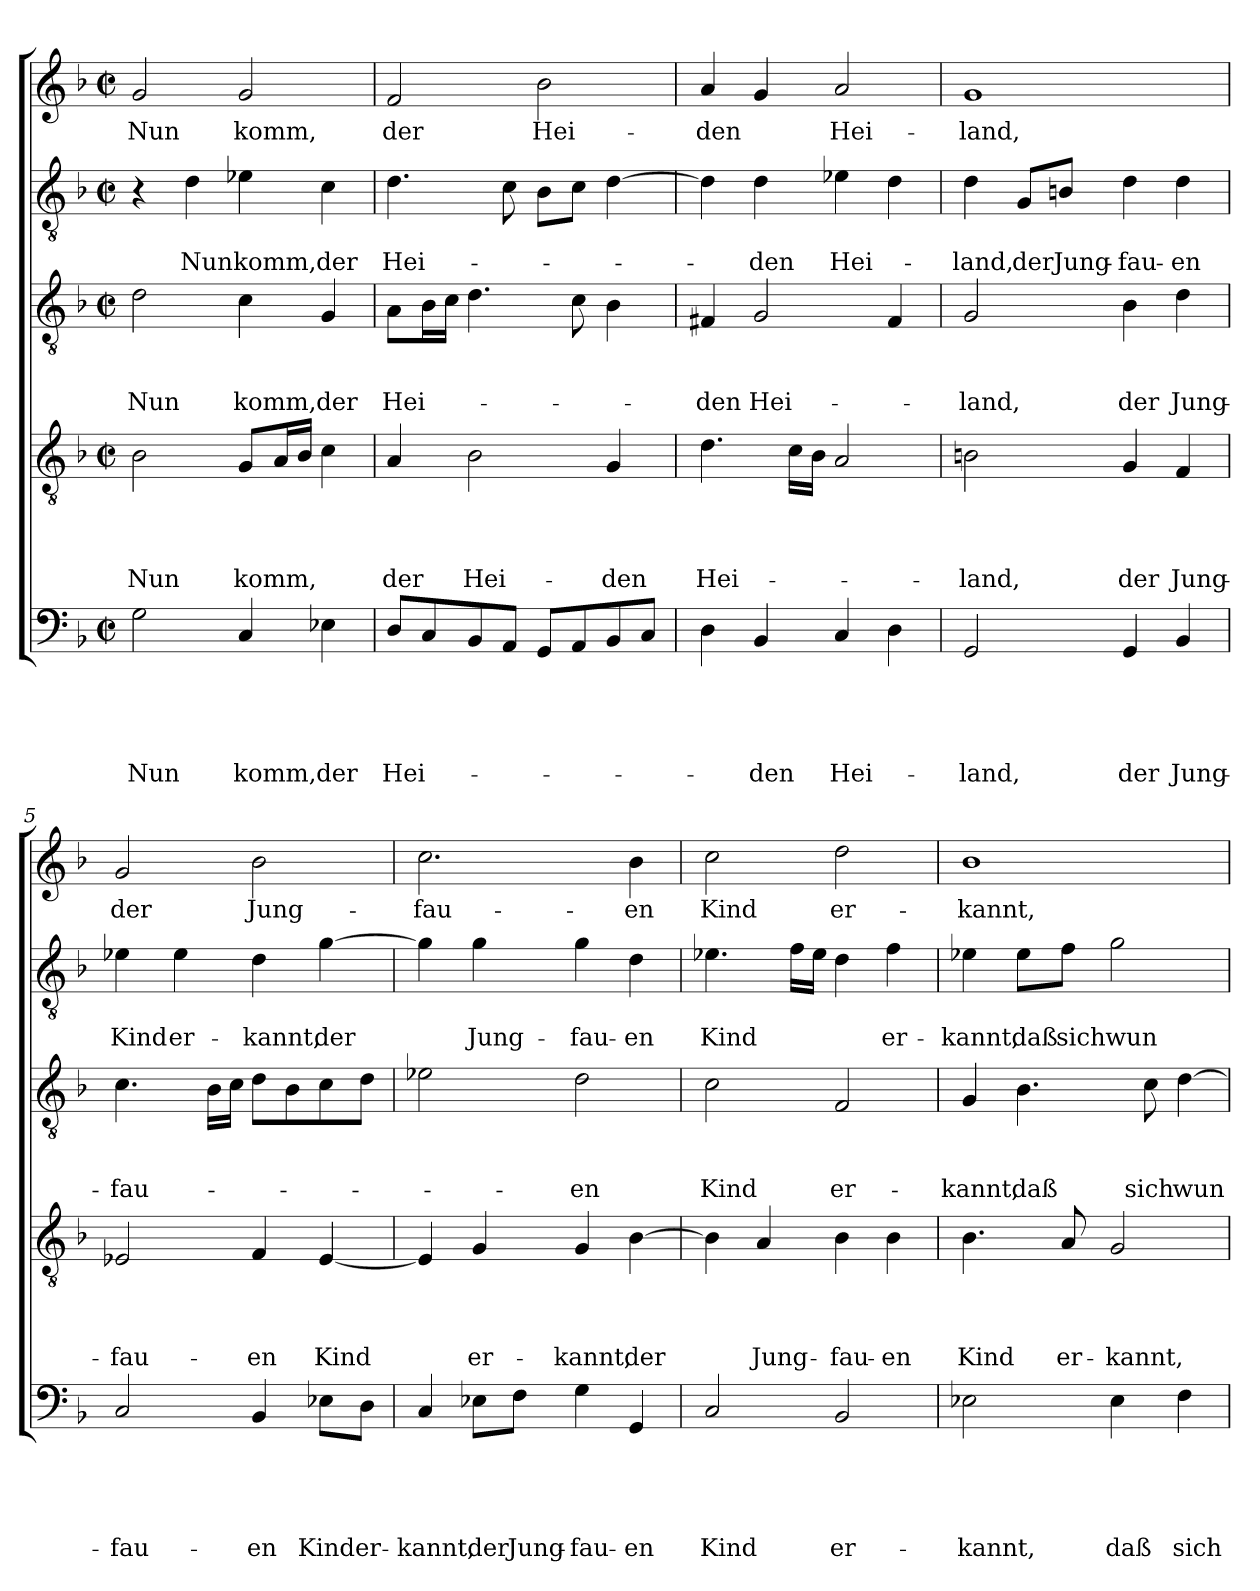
**kern	**text	**text	**text	**text	**text	**kern	**text	**text	**text	**text	**kern	**text	**text	**text	**kern	**text	**text	**kern	**text
*part5	*part5	*part5	*part5	*part5	*part5	*part4	*part4	*part4	*part4	*part4	*part3	*part3	*part3	*part3	*part2	*part2	*part2	*part1	*part1
*staff5	*staff5	*staff5	*staff5	*staff5	*staff5	*staff4	*staff4	*staff4	*staff4	*staff4	*staff3	*staff3	*staff3	*staff3	*staff2	*staff2	*staff2	*staff1	*staff1
*clefF4	*	*	*	*	*	*clefGv2	*	*	*	*	*clefGv2	*	*	*	*clefGv2	*	*	*clefG2	*
*k[b-]	*	*	*	*	*	*k[b-]	*	*	*	*	*k[b-]	*	*	*	*k[b-]	*	*	*k[b-]	*
*F:	*	*	*	*	*	*F:	*	*	*	*	*F:	*	*	*	*F:	*	*	*F:	*
*M2/2	*	*	*	*	*	*M2/2	*	*	*	*	*M2/2	*	*	*	*M2/2	*	*	*M2/2	*
*met(c|)	*	*	*	*	*	*met(c|)	*	*	*	*	*met(c|)	*	*	*	*met(c|)	*	*	*met(c|)	*
=1	=1	=1	=1	=1	=1	=1	=1	=1	=1	=1	=1	=1	=1	=1	=1	=1	=1	=1	=1
!	!	!	!	!	!LO:LY:b	!	!	!	!	!LO:LY:b	!	!	!	!LO:LY:b	!	!	!	!	!LO:LY:b
2G\	.	.	.	.	Nun	2B-\	.	.	.	Nun	2d\	.	.	Nun	4r	.	.	2g/	Nun
!	!	!	!	!	!	!	!	!	!	!	!	!	!	!	!	!	!LO:LY:b	!	!
.	.	.	.	.	.	.	.	.	.	.	.	.	.	.	4d\	.	Nun	.	.
!	!	!	!	!	!LO:LY:b	!	!	!	!	!LO:LY:b	!	!	!	!LO:LY:b	!	!	!LO:LY:b	!	!LO:LY:b
4C/	.	.	.	.	komm,	8G/L	.	.	.	komm,	4c\	.	.	komm,	4e-X\	.	komm,	2g/	komm,
.	.	.	.	.	.	16A/L	.	.	.	.	.	.	.	.	.	.	.	.	.
.	.	.	.	.	.	16B-/JJ	.	.	.	.	.	.	.	.	.	.	.	.	.
!	!	!	!	!	!LO:LY:b	!	!	!	!	!	!	!	!	!LO:LY:b	!	!	!LO:LY:b	!	!
4E-X\	.	.	.	.	der	4c\	.	.	.	.	4G/	.	.	der	4c\	.	der	.	.
=2	=2	=2	=2	=2	=2	=2	=2	=2	=2	=2	=2	=2	=2	=2	=2	=2	=2	=2	=2
!	!	!	!	!	!LO:LY:b	!	!	!	!	!LO:LY:b	!	!	!	!LO:LY:b	!	!	!LO:LY:b	!	!LO:LY:b
8D/L	.	.	.	.	Hei-	4A/	.	.	.	der	8A\L	.	.	Hei-	4.d\	.	Hei-	2f/	der
8C/	.	.	.	.	.	.	.	.	.	.	16B-\L	.	.	.	.	.	.	.	.
.	.	.	.	.	.	.	.	.	.	.	16c\JJ	.	.	.	.	.	.	.	.
!	!	!	!	!	!	!	!	!	!	!LO:LY:b	!	!	!	!	!	!	!	!	!
8BB-/	.	.	.	.	.	2B-\	.	.	.	Hei-	4.d\	.	.	.	.	.	.	.	.
8AA/J	.	.	.	.	.	.	.	.	.	.	.	.	.	.	8c\	.	.	.	.
!	!	!	!	!	!	!	!	!	!	!	!	!	!	!	!	!	!	!	!LO:LY:b
8GG/L	.	.	.	.	.	.	.	.	.	.	.	.	.	.	8B-\L	.	.	2b-\	Hei-
8AA/	.	.	.	.	.	.	.	.	.	.	8c\	.	.	.	8c\J	.	.	.	.
!	!	!	!	!	!	!	!	!	!	!LO:LY:b	!	!	!	!	!	!	!	!	!
8BB-/	.	.	.	.	.	4G/	.	.	.	-den	4B-\	.	.	.	[4d\	.	.	.	.
8C/J	.	.	.	.	.	.	.	.	.	.	.	.	.	.	.	.	.	.	.
=3	=3	=3	=3	=3	=3	=3	=3	=3	=3	=3	=3	=3	=3	=3	=3	=3	=3	=3	=3
!	!	!	!	!	!	!	!	!	!	!LO:LY:b	!	!	!	!LO:LY:b	!	!	!	!	!LO:LY:b
4D\	.	.	.	.	.	4.d\	.	.	.	Hei-	4F#X/	.	.	-den	4d\]	.	.	4a/	-den
!	!	!	!	!	!LO:LY:b	!	!	!	!	!	!	!	!	!LO:LY:b	!	!	!LO:LY:b	!	!
4BB-/	.	.	.	.	-den	.	.	.	.	.	2G/	.	.	Hei-	4d\	.	-den	4g/	.
.	.	.	.	.	.	16c\LL	.	.	.	.	.	.	.	.	.	.	.	.	.
.	.	.	.	.	.	16B-\JJ	.	.	.	.	.	.	.	.	.	.	.	.	.
!	!	!	!	!	!LO:LY:b	!	!	!	!	!	!	!	!	!	!	!	!LO:LY:b	!	!LO:LY:b
4C/	.	.	.	.	Hei-	2A/	.	.	.	.	.	.	.	.	4e-X\	.	Hei-	2a/	Hei-
4D\	.	.	.	.	.	.	.	.	.	.	4F#/	.	.	.	4d\	.	.	.	.
=4	=4	=4	=4	=4	=4	=4	=4	=4	=4	=4	=4	=4	=4	=4	=4	=4	=4	=4	=4
!	!	!	!	!	!LO:LY:b	!	!	!	!	!LO:LY:b	!	!	!	!LO:LY:b	!	!	!LO:LY:b	!	!LO:LY:b
2GG/	.	.	.	.	-land,	2Bn\	.	.	.	-land,	2G/	.	.	-land,	4d\	.	-land,	1g	-land,
!	!	!	!	!	!	!	!	!	!	!	!	!	!	!	!	!	!LO:LY:b	!	!
.	.	.	.	.	.	.	.	.	.	.	.	.	.	.	8G/L	.	der	.	.
!	!	!	!	!	!	!	!	!	!	!	!	!	!	!	!	!	!LO:LY:b	!	!
.	.	.	.	.	.	.	.	.	.	.	.	.	.	.	8Bn/J	.	Jung-	.	.
!	!	!	!	!	!LO:LY:b	!	!	!	!	!LO:LY:b	!	!	!	!LO:LY:b	!	!	!LO:LY:b	!	!
4GG/	.	.	.	.	der	4G/	.	.	.	der	4B-\	.	.	der	4d\	.	-fau-	.	.
!	!	!	!	!	!LO:LY:b	!	!	!	!	!LO:LY:b	!	!	!	!LO:LY:b	!	!	!LO:LY:b	!	!
4BB-/	.	.	.	.	Jung-	4F/	.	.	.	Jung-	4d\	.	.	Jung-	4d\	.	-en	.	.
=5	=5	=5	=5	=5	=5	=5	=5	=5	=5	=5	=5	=5	=5	=5	=5	=5	=5	=5	=5
!	!	!	!	!	!LO:LY:b	!	!	!	!	!LO:LY:b	!	!	!	!LO:LY:b	!	!	!LO:LY:b	!	!LO:LY:b
2C/	.	.	.	.	-fau-	2E-X/	.	.	.	-fau-	4.c\	.	.	-fau-	4e-X\	.	Kind	2g/	der
!	!	!	!	!	!	!	!	!	!	!	!	!	!	!	!	!	!LO:LY:b	!	!
.	.	.	.	.	.	.	.	.	.	.	.	.	.	.	4e-\	.	er-	.	.
.	.	.	.	.	.	.	.	.	.	.	16B-\LL	.	.	.	.	.	.	.	.
.	.	.	.	.	.	.	.	.	.	.	16c\JJ	.	.	.	.	.	.	.	.
!	!	!	!	!	!LO:LY:b	!	!	!	!	!LO:LY:b	!	!	!	!	!	!	!LO:LY:b	!	!LO:LY:b
4BB-/	.	.	.	.	-en	4F/	.	.	.	-en	8d\L	.	.	.	4d\	.	-kannt,	2b-\	Jung-
.	.	.	.	.	.	.	.	.	.	.	8B-\	.	.	.	.	.	.	.	.
!	!	!	!	!	!LO:LY:b	!	!	!	!	!LO:LY:b	!	!	!	!	!	!	!LO:LY:b	!	!
8E-X\L	.	.	.	.	Kind	[4E-/	.	.	.	Kind	8c\	.	.	.	[4g\	.	der	.	.
!	!	!	!	!	!LO:LY:b	!	!	!	!	!	!	!	!	!	!	!	!	!	!
8D\J	.	.	.	.	er-	.	.	.	.	.	8d\J	.	.	.	.	.	.	.	.
!!LO:LB:g=z
=6	=6	=6	=6	=6	=6	=6	=6	=6	=6	=6	=6	=6	=6	=6	=6	=6	=6	=6	=6
!	!	!	!	!	!LO:LY:b	!	!	!	!	!	!	!	!	!	!	!	!	!	!LO:LY:b
4C/	.	.	.	.	-kannt,	4E-/]	.	.	.	.	2e-X\	.	.	.	4g\]	.	.	2.cc\	-fau-
!	!	!	!	!	!LO:LY:b	!	!	!	!	!LO:LY:b	!	!	!	!	!	!	!LO:LY:b	!	!
8E-X\L	.	.	.	.	der	4G/	.	.	.	er-	.	.	.	.	4g\	.	Jung-	.	.
!	!	!	!	!	!LO:LY:b	!	!	!	!	!	!	!	!	!	!	!	!	!	!
8F\J	.	.	.	.	Jung-	.	.	.	.	.	.	.	.	.	.	.	.	.	.
!	!	!	!	!	!LO:LY:b	!	!	!	!	!LO:LY:b	!	!	!	!LO:LY:b	!	!	!LO:LY:b	!	!
4G\	.	.	.	.	-fau-	4G/	.	.	.	-kannt,	2d\	.	.	-en	4g\	.	-fau-	.	.
!	!	!	!	!	!LO:LY:b	!	!	!	!	!LO:LY:b	!	!	!	!	!	!	!LO:LY:b	!	!LO:LY:b
4GG/	.	.	.	.	-en	[4B-\	.	.	.	der	.	.	.	.	4d\	.	-en	4b-\	-en
=7	=7	=7	=7	=7	=7	=7	=7	=7	=7	=7	=7	=7	=7	=7	=7	=7	=7	=7	=7
!	!	!	!	!	!LO:LY:b	!	!	!	!	!	!	!	!	!LO:LY:b	!	!	!LO:LY:b	!	!LO:LY:b
2C/	.	.	.	.	Kind	4B-\]	.	.	.	.	2c\	.	.	Kind	4.e-X\	.	Kind	2cc\	Kind
!	!	!	!	!	!	!	!	!	!	!LO:LY:b	!	!	!	!	!	!	!	!	!
.	.	.	.	.	.	4A/	.	.	.	Jung-	.	.	.	.	.	.	.	.	.
.	.	.	.	.	.	.	.	.	.	.	.	.	.	.	16f\LL	.	.	.	.
.	.	.	.	.	.	.	.	.	.	.	.	.	.	.	16e-\JJ	.	.	.	.
!	!	!	!	!	!LO:LY:b	!	!	!	!	!LO:LY:b	!	!	!	!LO:LY:b	!	!	!	!	!LO:LY:b
2BB-/	.	.	.	.	er-	4B-\	.	.	.	-fau-	2F/	.	.	er-	4d\	.	.	2dd\	er-
!	!	!	!	!	!	!	!	!	!	!LO:LY:b	!	!	!	!	!	!	!LO:LY:b	!	!
.	.	.	.	.	.	4B-\	.	.	.	-en	.	.	.	.	4f\	.	er-	.	.
=8	=8	=8	=8	=8	=8	=8	=8	=8	=8	=8	=8	=8	=8	=8	=8	=8	=8	=8	=8
!	!	!	!	!	!LO:LY:b	!	!	!	!	!LO:LY:b	!	!	!	!LO:LY:b	!	!	!LO:LY:b	!	!LO:LY:b
2E-X\	.	.	.	.	-kannt,	4.B-\	.	.	.	Kind	4G/	.	.	-kannt,	4e-X\	.	-kannt,	1b-	-kannt,
!	!	!	!	!	!	!	!	!	!	!	!	!	!	!LO:LY:b	!	!	!LO:LY:b	!	!
.	.	.	.	.	.	.	.	.	.	.	4.B-\	.	.	daß	8e-\L	.	daß	.	.
!	!	!	!	!	!	!	!	!	!	!LO:LY:b	!	!	!	!	!	!	!LO:LY:b	!	!
.	.	.	.	.	.	8A/	.	.	.	er-	.	.	.	.	8f\J	.	sich	.	.
!	!	!	!	!	!LO:LY:b	!	!	!	!	!LO:LY:b	!	!	!	!	!	!	!LO:LY:b	!	!
4E-\	.	.	.	.	daß	2G/	.	.	.	-kannt,	.	.	.	.	2g\	.	wun-	.	.
!	!	!	!	!	!	!	!	!	!	!	!	!	!	!LO:LY:b	!	!	!	!	!
.	.	.	.	.	.	.	.	.	.	.	8c\	.	.	sich	.	.	.	.	.
!	!	!	!	!	!LO:LY:b	!	!	!	!	!	!	!	!	!LO:LY:b	!	!	!	!	!
4F\	.	.	.	.	sich	.	.	.	.	.	[4d\	.	.	wun-	.	.	.	.	.
=	=	=	=	=	=	=	=	=	=	=	=	=	=	=	=	=	=	=	=
*-	*-	*-	*-	*-	*-	*-	*-	*-	*-	*-	*-	*-	*-	*-	*-	*-	*-	*-	*-
